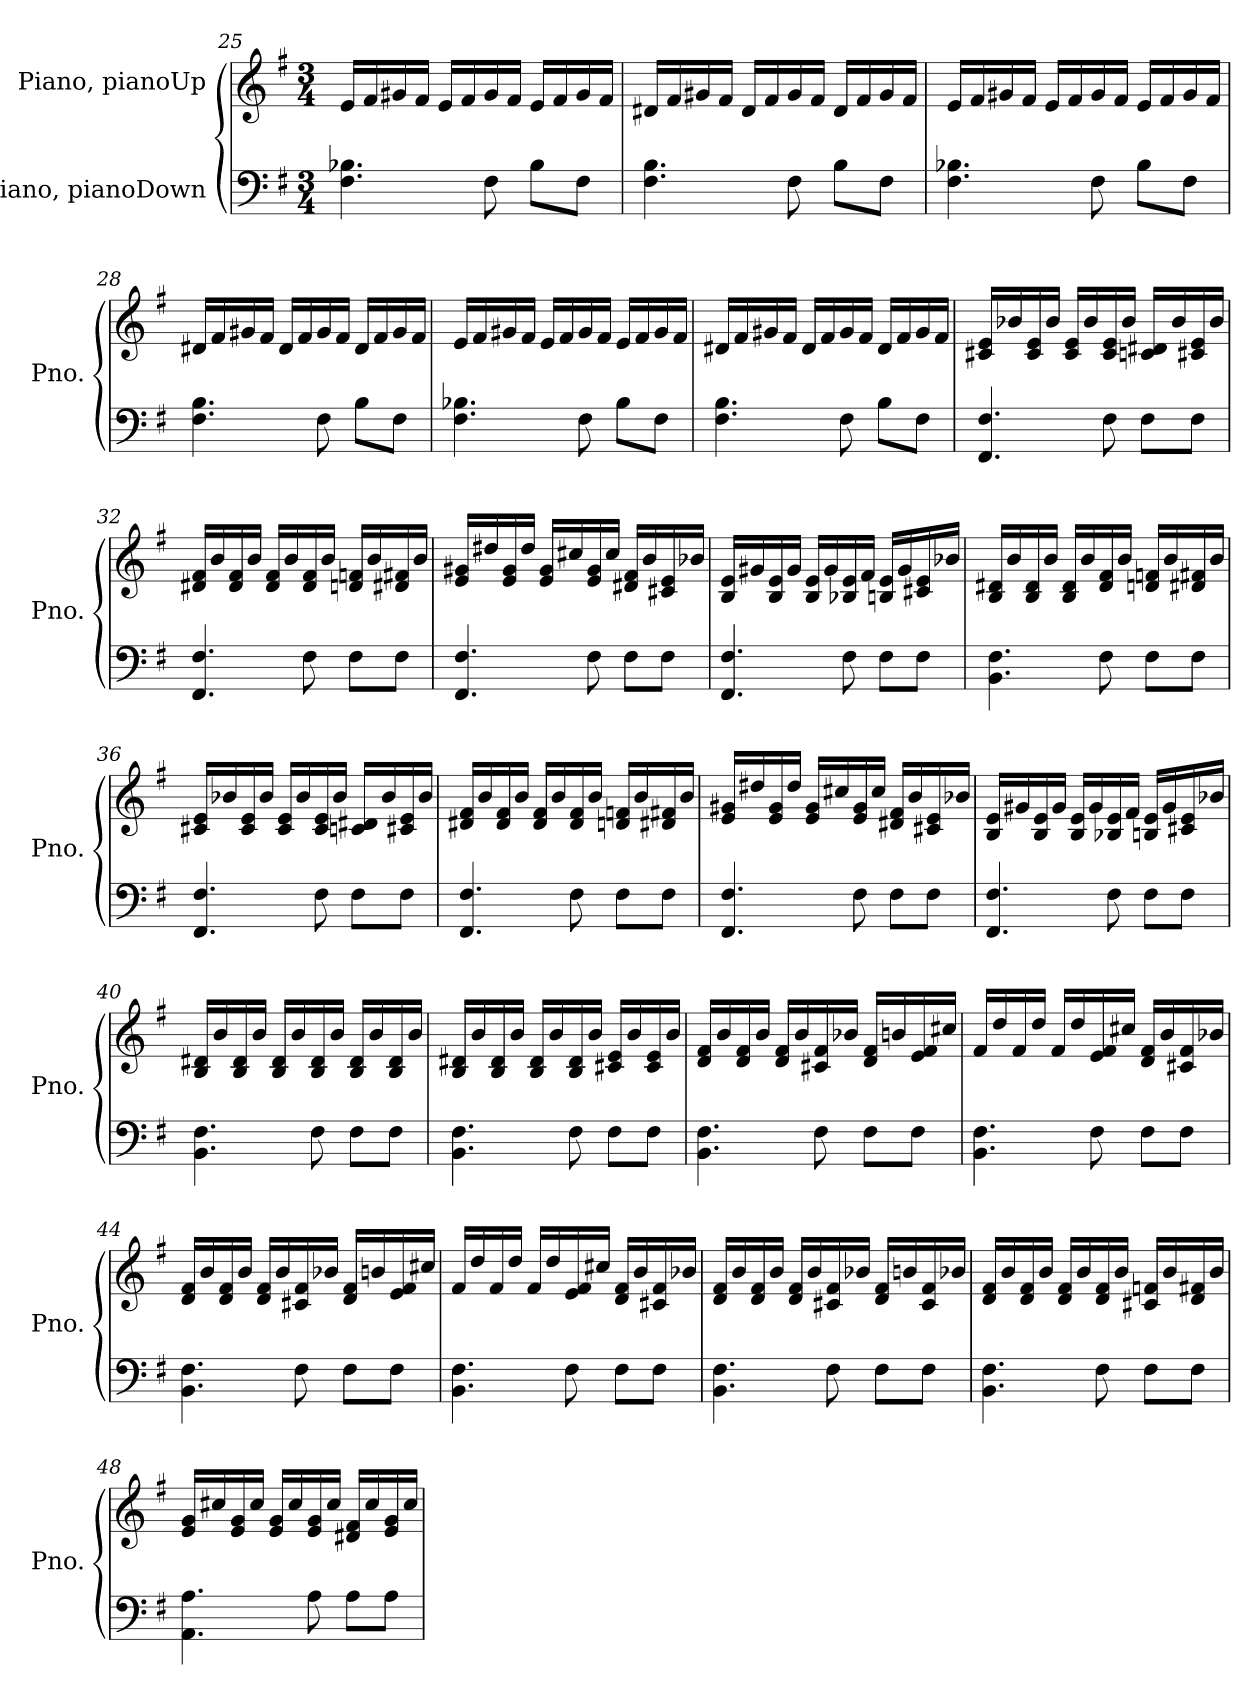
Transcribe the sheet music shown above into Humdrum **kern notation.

**kern	**kern
*part2	*part1
*staff2	*staff1
*I"Piano, pianoDown	*I"Piano, pianoUp
*I'Pno.	*I'Pno.
*clefF4	*clefG2
*k[f#]	*k[f#]
*M3/4	*M3/4
=25	=25
4.F#\ 4.B-X\	16e/LL
.	16f#/
.	16g#X/
.	16f#/JJ
.	16e/LL
.	16f#/
8F#\	16g#/
.	16f#/JJ
8B-\L	16e/LL
.	16f#/
8F#\J	16g#/
.	16f#/JJ
!!LO:LB:g=z
=26	=26
4.F#\ 4.B\	16d#X/LL
.	16f#/
.	16g#X/
.	16f#/JJ
.	16d#/LL
.	16f#/
8F#\	16g#/
.	16f#/JJ
8B\L	16d#/LL
.	16f#/
8F#\J	16g#/
.	16f#/JJ
=27	=27
4.F#\ 4.B-X\	16e/LL
.	16f#/
.	16g#X/
.	16f#/JJ
.	16e/LL
.	16f#/
8F#\	16g#/
.	16f#/JJ
8B-\L	16e/LL
.	16f#/
8F#\J	16g#/
.	16f#/JJ
=28	=28
4.F#\ 4.B\	16d#X/LL
.	16f#/
.	16g#X/
.	16f#/JJ
.	16d#/LL
.	16f#/
8F#\	16g#/
.	16f#/JJ
8B\L	16d#/LL
.	16f#/
8F#\J	16g#/
.	16f#/JJ
!!LO:LB:g=z
=29	=29
4.F#\ 4.B-X\	16e/LL
.	16f#/
.	16g#X/
.	16f#/JJ
.	16e/LL
.	16f#/
8F#\	16g#/
.	16f#/JJ
8B-\L	16e/LL
.	16f#/
8F#\J	16g#/
.	16f#/JJ
=30	=30
4.F#\ 4.B\	16d#X/LL
.	16f#/
.	16g#X/
.	16f#/JJ
.	16d#/LL
.	16f#/
8F#\	16g#/
.	16f#/JJ
8B\L	16d#/LL
.	16f#/
8F#\J	16g#/
.	16f#/JJ
=31	=31
4.FF#/ 4.F#/	16c#X/ 16e/LL
.	16b-X/
.	16c#/ 16e/
.	16b-/JJ
.	16c#/ 16e/LL
.	16b-/
8F#\	16c#/ 16e/
.	16b-/JJ
8F#\L	16cn/ 16d#X/LL
.	16b-/
8F#\J	16c#X/ 16e/
.	16b-/JJ
!!LO:PB:g=z
=32	=32
4.FF#/ 4.F#/	16d#X/ 16f#/LL
.	16b/
.	16d#/ 16f#/
.	16b/JJ
.	16d#/ 16f#/LL
.	16b/
8F#\	16d#/ 16f#/
.	16b/JJ
8F#\L	16dn/ 16fn/LL
.	16b/
8F#\J	16d#X/ 16f#X/
.	16b/JJ
=33	=33
4.FF#/ 4.F#/	16e/ 16g#X/LL
.	16dd#X/
.	16e/ 16g#/
.	16dd#/JJ
.	16e/ 16g#/LL
.	16cc#X/
8F#\	16e/ 16g#/
.	16cc#/JJ
8F#\L	16d#X/ 16f#/LL
.	16b/
8F#\J	16c#X/ 16e/
.	16b-X/JJ
!!LO:LB:g=z
=34	=34
4.FF#/ 4.F#/	16B/ 16e/LL
.	16g#X/
.	16B/ 16e/
.	16g#/JJ
.	16B/ 16e/LL
.	16g#/
8F#\	16B-X/ 16e/
.	16f#/JJ
8F#\L	16Bn/ 16e/LL
.	16g#/
8F#\J	16c#X/ 16e/
.	16b-X/JJ
=35	=35
4.BB\ 4.F#\	16B/ 16d#X/LL
.	16b/
.	16B/ 16d#/
.	16b/JJ
.	16B/ 16d#/LL
.	16b/
8F#\	16d#/ 16f#/
.	16b/JJ
8F#\L	16dn/ 16fn/LL
.	16b/
8F#\J	16d#X/ 16f#X/
.	16b/JJ
!!LO:LB:g=z
=36	=36
4.FF#/ 4.F#/	16c#X/ 16e/LL
.	16b-X/
.	16c#/ 16e/
.	16b-/JJ
.	16c#/ 16e/LL
.	16b-/
8F#\	16c#/ 16e/
.	16b-/JJ
8F#\L	16cn/ 16d#X/LL
.	16b-/
8F#\J	16c#X/ 16e/
.	16b-/JJ
=37	=37
4.FF#/ 4.F#/	16d#X/ 16f#/LL
.	16b/
.	16d#/ 16f#/
.	16b/JJ
.	16d#/ 16f#/LL
.	16b/
8F#\	16d#/ 16f#/
.	16b/JJ
8F#\L	16dn/ 16fn/LL
.	16b/
8F#\J	16d#X/ 16f#X/
.	16b/JJ
!!LO:LB:g=z
=38	=38
4.FF#/ 4.F#/	16e/ 16g#X/LL
.	16dd#X/
.	16e/ 16g#/
.	16dd#/JJ
.	16e/ 16g#/LL
.	16cc#X/
8F#\	16e/ 16g#/
.	16cc#/JJ
8F#\L	16d#X/ 16f#/LL
.	16b/
8F#\J	16c#X/ 16e/
.	16b-X/JJ
=39	=39
4.FF#/ 4.F#/	16B/ 16e/LL
.	16g#X/
.	16B/ 16e/
.	16g#/JJ
.	16B/ 16e/LL
.	16g#/
8F#\	16B-X/ 16e/
.	16f#/JJ
8F#\L	16Bn/ 16e/LL
.	16g#/
8F#\J	16c#X/ 16e/
.	16b-X/JJ
!!LO:LB:g=z
=40	=40
4.BB\ 4.F#\	16B/ 16d#X/LL
.	16b/
.	16B/ 16d#/
.	16b/JJ
.	16B/ 16d#/LL
.	16b/
8F#\	16B/ 16d#/
.	16b/JJ
8F#\L	16B/ 16d#/LL
.	16b/
8F#\J	16B/ 16d#/
.	16b/JJ
=41	=41
4.BB\ 4.F#\	16B/ 16d#X/LL
.	16b/
.	16B/ 16d#/
.	16b/JJ
.	16B/ 16d#/LL
.	16b/
8F#\	16B/ 16d#/
.	16b/JJ
8F#\L	16c#X/ 16e/LL
.	16b/
8F#\J	16c#/ 16e/
.	16b/JJ
=42	=42
4.BB\ 4.F#\	16d/ 16f#/LL
.	16b/
.	16d/ 16f#/
.	16b/JJ
.	16d/ 16f#/LL
.	16b/
8F#\	16c#X/ 16f#/
.	16b-X/JJ
8F#\L	16d/ 16f#/LL
.	16bn/
8F#\J	16e/ 16f#/
.	16cc#X/JJ
!!LO:LB:g=z
=43	=43
4.BB\ 4.F#\	16f#/LL
.	16dd/
.	16f#/
.	16dd/JJ
.	16f#/LL
.	16dd/
8F#\	16e/ 16f#/
.	16cc#X/JJ
8F#\L	16d/ 16f#/LL
.	16b/
8F#\J	16c#X/ 16f#/
.	16b-X/JJ
=44	=44
4.BB\ 4.F#\	16d/ 16f#/LL
.	16b/
.	16d/ 16f#/
.	16b/JJ
.	16d/ 16f#/LL
.	16b/
8F#\	16c#X/ 16f#/
.	16b-X/JJ
8F#\L	16d/ 16f#/LL
.	16bn/
8F#\J	16e/ 16f#/
.	16cc#X/JJ
!!LO:PB:g=z
=45	=45
4.BB\ 4.F#\	16f#/LL
.	16dd/
.	16f#/
.	16dd/JJ
.	16f#/LL
.	16dd/
8F#\	16e/ 16f#/
.	16cc#X/JJ
8F#\L	16d/ 16f#/LL
.	16b/
8F#\J	16c#X/ 16f#/
.	16b-X/JJ
=46	=46
4.BB\ 4.F#\	16d/ 16f#/LL
.	16b/
.	16d/ 16f#/
.	16b/JJ
.	16d/ 16f#/LL
.	16b/
8F#\	16c#X/ 16f#/
.	16b-X/JJ
8F#\L	16d/ 16f#/LL
.	16bn/
8F#\J	16c#/ 16f#/
.	16b-X/JJ
=47	=47
4.BB\ 4.F#\	16d/ 16f#/LL
.	16b/
.	16d/ 16f#/
.	16b/JJ
.	16d/ 16f#/LL
.	16b/
8F#\	16d/ 16f#/
.	16b/JJ
8F#\L	16c#X/ 16fn/LL
.	16b/
8F#\J	16d/ 16f#X/
.	16b/JJ
!!LO:LB:g=z
=48	=48
4.AA\ 4.A\	16e/ 16g/LL
.	16cc#X/
.	16e/ 16g/
.	16cc#/JJ
.	16e/ 16g/LL
.	16cc#/
8A\	16e/ 16g/
.	16cc#/JJ
8A\L	16d#X/ 16f#/LL
.	16cc#/
8A\J	16e/ 16g/
.	16cc#/JJ
=	=
*-	*-
